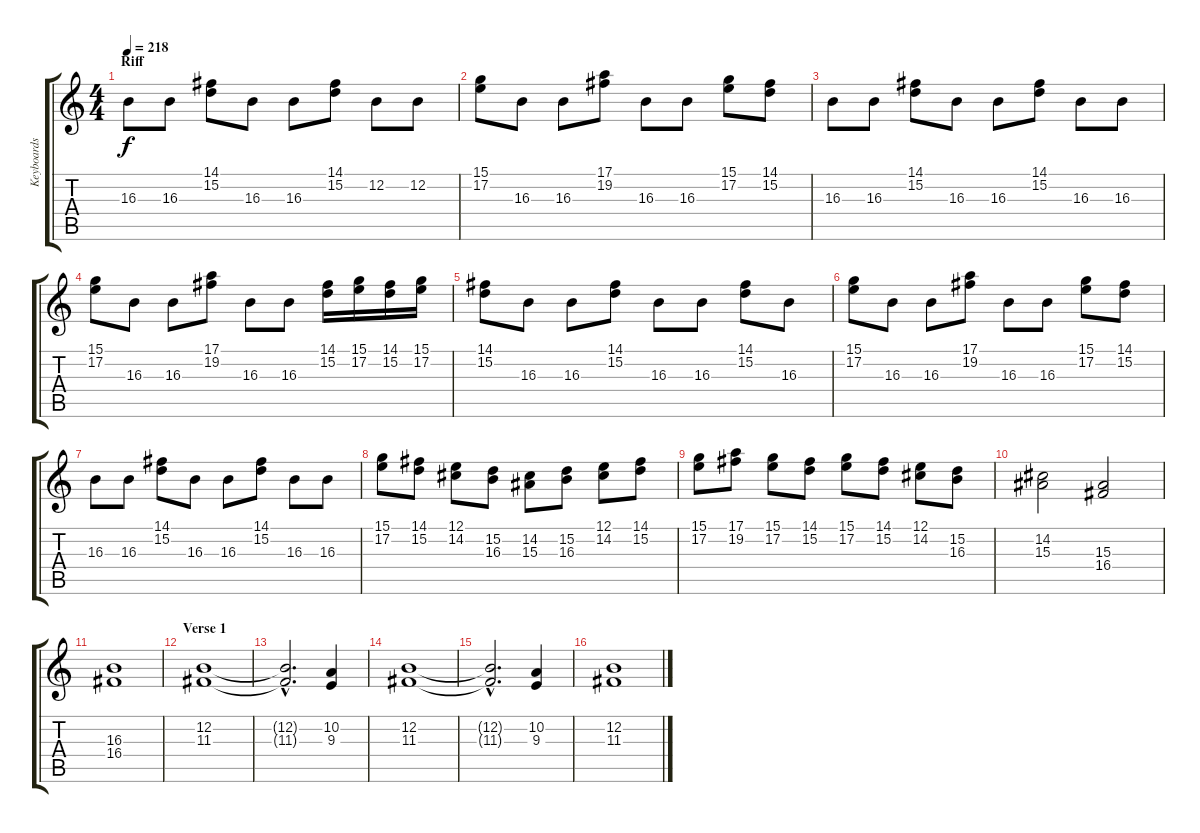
\track ("Keyboards 2" "Keyboards ") {instrument stringensemble1}
\staff {score tabs}
\tuning (E4 B3 G3 D3 A2 E2) {hide}
\ts (4 4)
\section ("" "Riff")
\tempo 218
\clef g2
\ks c
16.3.8{dy f} 16.3.8 (14.1 15.2).8 16.3.8 16.3.8 (14.1 15.2).8 12.2.8 12.2.8 |
(15.1 17.2).8 16.3.8 16.3.8 (17.1 19.2).8 16.3.8 16.3.8 (15.1 17.2).8 (14.1 15.2).8 |
16.3.8 16.3.8 (14.1 15.2).8 16.3.8 16.3.8 (14.1 15.2).8 16.3.8 16.3.8 |
(15.1 17.2).8 16.3.8 16.3.8 (17.1 19.2).8 16.3.8 16.3.8 (14.1 15.2).16 (15.1 17.2).16 (14.1 15.2).16 (15.1 17.2).16 |
(14.1 15.2).8 16.3.8 16.3.8 (14.1 15.2).8 16.3.8 16.3.8 (14.1 15.2).8 16.3.8 |
(15.1 17.2).8 16.3.8 16.3.8 (17.1 19.2).8 16.3.8 16.3.8 (15.1 17.2).8 (14.1 15.2).8 |
16.3.8 16.3.8 (14.1 15.2).8 16.3.8 16.3.8 (14.1 15.2).8 16.3.8 16.3.8 |
(15.1 17.2).8 (14.1 15.2).8 (12.1 14.2).8 (15.2 16.3).8 (14.2 15.3).8 (15.2 16.3).8 (12.1 14.2).8 (14.1 15.2).8 |
(15.1 17.2).8 (17.1 19.2).8 (15.1 17.2).8 (14.1 15.2).8 (15.1 17.2).8 (14.1 15.2).8 (12.1 14.2).8 (15.2 16.3).8 |
(14.2 15.3).2 (15.3 16.4).2 |
(16.3 16.4).1 |
\section ("" "Verse 1")
(12.2 11.3).1 |
(12.2{hac t} 11.3{hac t}).2{d} (10.2 9.3).4 |
(12.2 11.3).1 |
(12.2{hac t} 11.3{hac t}).2{d} (10.2 9.3).4 |
(12.2 11.3).1
